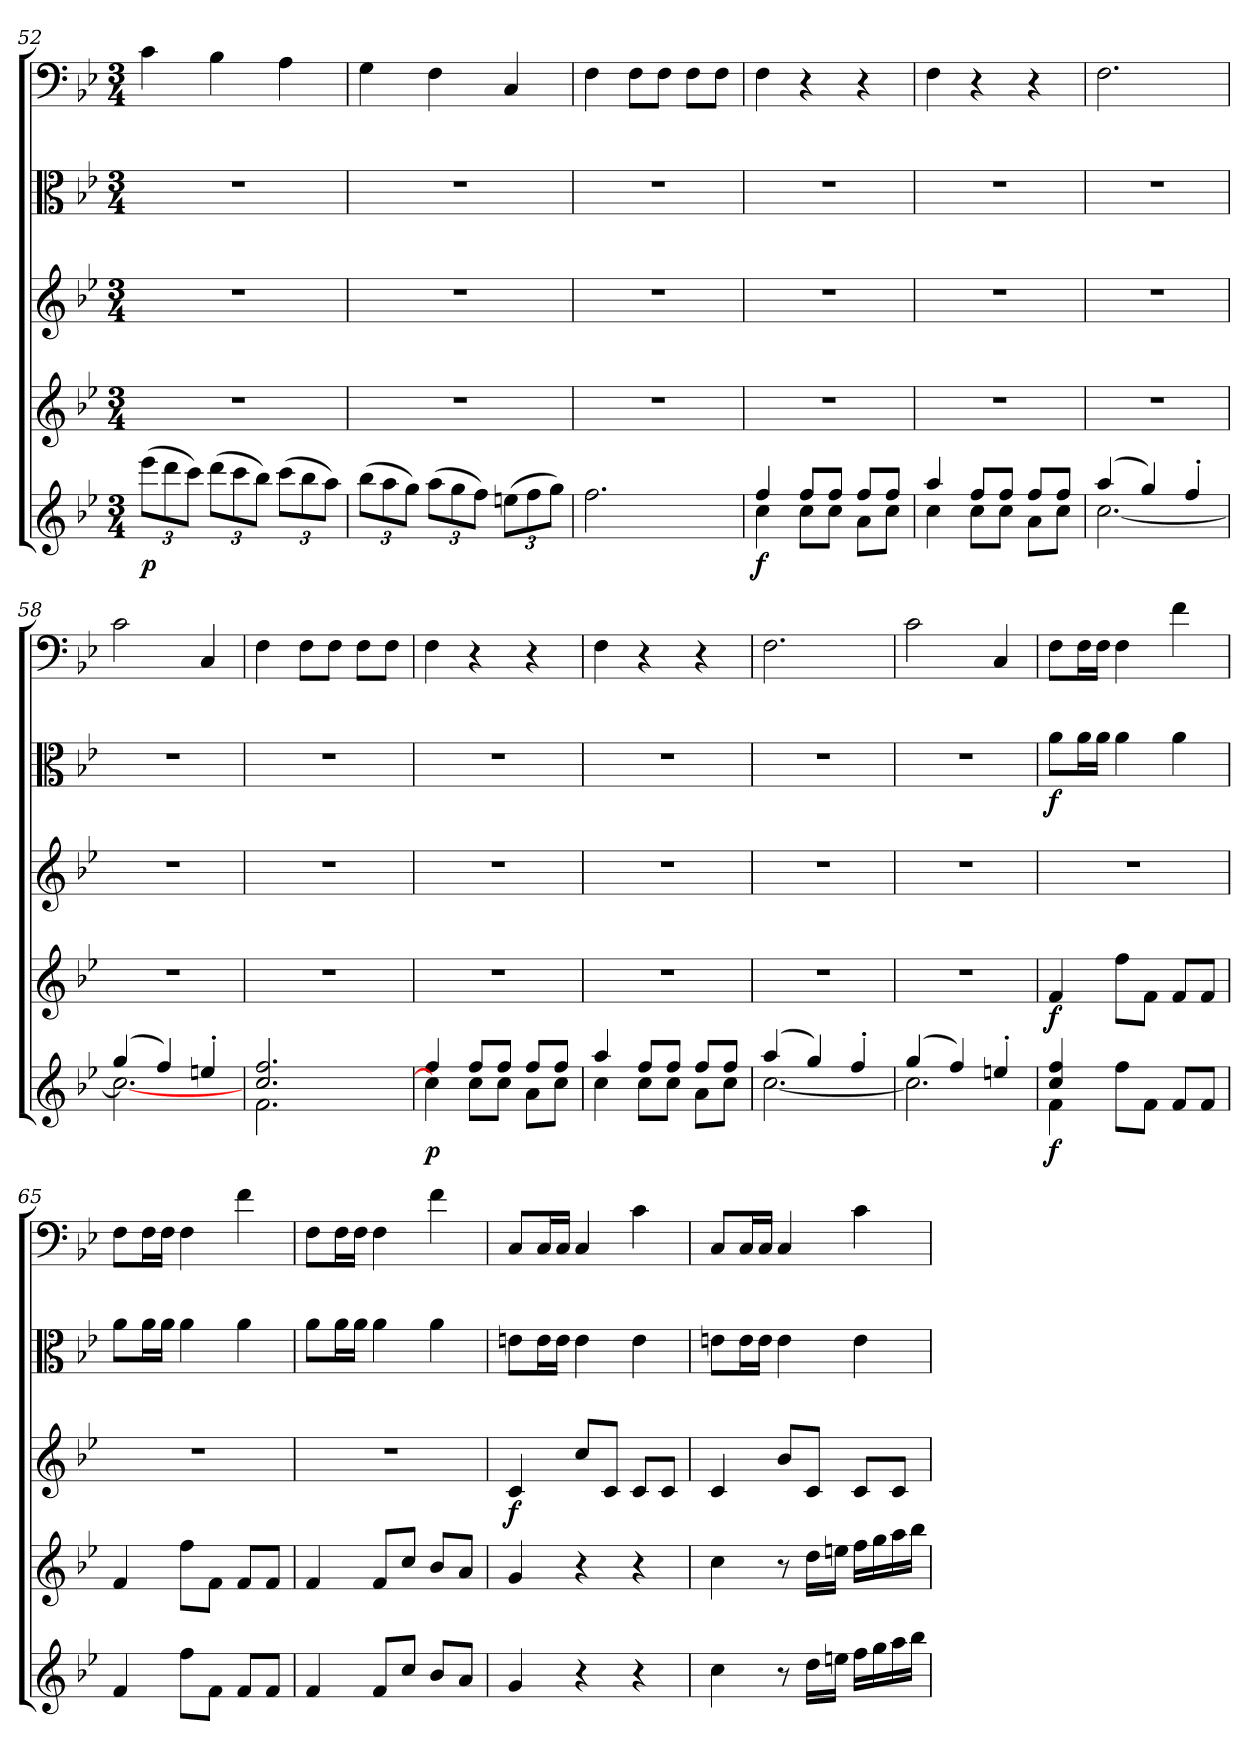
**kern	**dynam	**kern	**dynam	**kern	**dynam	**kern	**dynam	**kern
*part5	*part5	*part4	*part4	*part3	*part3	*part2	*part2	*part1
*staff5	*staff5	*staff4	*staff4	*staff3	*staff3	*staff2	*staff2	*staff1
*clefG2	*	*clefG2	*	*clefG2	*	*clefC3	*	*clefF4
*k[b-e-]	*	*k[b-e-]	*	*k[b-e-]	*	*k[b-e-]	*	*k[b-e-]
*B-:	*	*B-:	*	*B-:	*	*B-:	*	*B-:
*M3/4	*	*M3/4	*	*M3/4	*	*M3/4	*	*M3/4
=52	=52	=52	=52	=52	=52	=52	=52	=52
(12eee-\L	p	2.r	.	2.r	.	2.r	.	4c\
12ddd\	.	.	.	.	.	.	.	.
12ccc\J)	.	.	.	.	.	.	.	.
(12ddd\L	.	.	.	.	.	.	.	4B-\
12ccc\	.	.	.	.	.	.	.	.
12bb-\J)	.	.	.	.	.	.	.	.
(12ccc\L	.	.	.	.	.	.	.	4A\
12bb-\	.	.	.	.	.	.	.	.
12aa\J)	.	.	.	.	.	.	.	.
=53	=53	=53	=53	=53	=53	=53	=53	=53
(12bb-\L	.	2.r	.	2.r	.	2.r	.	4G\
12aa\	.	.	.	.	.	.	.	.
12gg\J)	.	.	.	.	.	.	.	.
(12aa\L	.	.	.	.	.	.	.	4F\
12gg\	.	.	.	.	.	.	.	.
12ff\J)	.	.	.	.	.	.	.	.
(12een\L	.	.	.	.	.	.	.	4C/
12ff\	.	.	.	.	.	.	.	.
12gg\J)	.	.	.	.	.	.	.	.
=54	=54	=54	=54	=54	=54	=54	=54	=54
2.ff\	.	2.r	.	2.r	.	2.r	.	4F\
.	.	.	.	.	.	.	.	8F\L
.	.	.	.	.	.	.	.	8F\J
.	.	.	.	.	.	.	.	8F\L
.	.	.	.	.	.	.	.	8F\J
=55	=55	=55	=55	=55	=55	=55	=55	=55
*^	*	*	*	*	*	*	*	*
4ff/	4cc\	f	2.r	.	2.r	.	2.r	.	4F\
8ff/L	8cc\L	.	.	.	.	.	.	.	4r
8ff/J	8cc\J	.	.	.	.	.	.	.	.
8ff/L	8a\L	.	.	.	.	.	.	.	4r
8ff/J	8cc\J	.	.	.	.	.	.	.	.
=56	=56	=56	=56	=56	=56	=56	=56	=56	=56
4aa/	4cc\	.	2.r	.	2.r	.	2.r	.	4F\
8ff/L	8cc\L	.	.	.	.	.	.	.	4r
8ff/J	8cc\J	.	.	.	.	.	.	.	.
8ff/L	8a\L	.	.	.	.	.	.	.	4r
8ff/J	8cc\J	.	.	.	.	.	.	.	.
=57	=57	=57	=57	=57	=57	=57	=57	=57	=57
(4aa/	[2.cc\	.	2.r	.	2.r	.	2.r	.	2.F\
4gg/)	.	.	.	.	.	.	.	.	.
4ff'/	.	.	.	.	.	.	.	.	.
=58	=58	=58	=58	=58	=58	=58	=58	=58	=58
(4gg/	2.cc\_	.	2.r	.	2.r	.	2.r	.	2c\
4ff/)	.	.	.	.	.	.	.	.	.
4een'/	.	.	.	.	.	.	.	.	4C/
=59	=59	=59	=59	=59	=59	=59	=59	=59	=59
2.cc/ 2.ff/	2.f\	.	2.r	.	2.r	.	2.r	.	4F\
.	.	.	.	.	.	.	.	.	8F\L
.	.	.	.	.	.	.	.	.	8F\J
.	.	.	.	.	.	.	.	.	8F\L
.	.	.	.	.	.	.	.	.	8F\J
=60	=60	=60	=60	=60	=60	=60	=60	=60	=60
4ff/	4cc\]	p	2.r	.	2.r	.	2.r	.	4F\
8ff/L	8cc\L	.	.	.	.	.	.	.	4r
8ff/J	8cc\J	.	.	.	.	.	.	.	.
8ff/L	8a\L	.	.	.	.	.	.	.	4r
8ff/J	8cc\J	.	.	.	.	.	.	.	.
=61	=61	=61	=61	=61	=61	=61	=61	=61	=61
4aa/	4cc\	.	2.r	.	2.r	.	2.r	.	4F\
8ff/L	8cc\L	.	.	.	.	.	.	.	4r
8ff/J	8cc\J	.	.	.	.	.	.	.	.
8ff/L	8a\L	.	.	.	.	.	.	.	4r
8ff/J	8cc\J	.	.	.	.	.	.	.	.
=62	=62	=62	=62	=62	=62	=62	=62	=62	=62
(4aa/	[2.cc\	.	2.r	.	2.r	.	2.r	.	2.F\
4gg/)	.	.	.	.	.	.	.	.	.
4ff'/	.	.	.	.	.	.	.	.	.
=63	=63	=63	=63	=63	=63	=63	=63	=63	=63
(4gg/	2.cc\]	.	2.r	.	2.r	.	2.r	.	2c\
4ff/)	.	.	.	.	.	.	.	.	.
4een'/	.	.	.	.	.	.	.	.	4C/
=64	=64	=64	=64	=64	=64	=64	=64	=64	=64
4cc/ 4ff/	4f\	f	4f/	f	2.r	.	8a\L	f	8F\L
.	.	.	.	.	.	.	16a\L	.	16F\L
.	.	.	.	.	.	.	16a\JJ	.	16F\JJ
2ryy	8ff\L	.	8ff\L	.	.	.	4a\	.	4F\
.	8f\J	.	8f\J	.	.	.	.	.	.
.	8f/L	.	8f/L	.	.	.	4a\	.	4f\
.	8f/J	.	8f/J	.	.	.	.	.	.
*v	*v	*	*	*	*	*	*	*	*
=65	=65	=65	=65	=65	=65	=65	=65	=65
4f/	.	4f/	.	2.r	.	8a\L	.	8F\L
.	.	.	.	.	.	16a\L	.	16F\L
.	.	.	.	.	.	16a\JJ	.	16F\JJ
8ff\L	.	8ff\L	.	.	.	4a\	.	4F\
8f\J	.	8f\J	.	.	.	.	.	.
8f/L	.	8f/L	.	.	.	4a\	.	4f\
8f/J	.	8f/J	.	.	.	.	.	.
=66	=66	=66	=66	=66	=66	=66	=66	=66
4f/	.	4f/	.	2.r	.	8a\L	.	8F\L
.	.	.	.	.	.	16a\L	.	16F\L
.	.	.	.	.	.	16a\JJ	.	16F\JJ
8f/L	.	8f/L	.	.	.	4a\	.	4F\
8cc/J	.	8cc/J	.	.	.	.	.	.
8b-/L	.	8b-/L	.	.	.	4a\	.	4f\
8a/J	.	8a/J	.	.	.	.	.	.
=67	=67	=67	=67	=67	=67	=67	=67	=67
4g/	.	4g/	.	4c/	f	8en\L	.	8C/L
.	.	.	.	.	.	16e\L	.	16C/L
.	.	.	.	.	.	16e\JJ	.	16C/JJ
4r	.	4r	.	8cc/L	.	4e\	.	4C/
.	.	.	.	8c/J	.	.	.	.
4r	.	4r	.	8c/L	.	4e\	.	4c\
.	.	.	.	8c/J	.	.	.	.
=68	=68	=68	=68	=68	=68	=68	=68	=68
4cc\	.	4cc\	.	4c/	.	8en\L	.	8C/L
.	.	.	.	.	.	16e\L	.	16C/L
.	.	.	.	.	.	16e\JJ	.	16C/JJ
8r	.	8r	.	8b-/L	.	4e\	.	4C/
16dd\LL	.	16dd\LL	.	8c/J	.	.	.	.
16een\JJ	.	16een\JJ	.	.	.	.	.	.
16ff\LL	.	16ff\LL	.	8c/L	.	4e\	.	4c\
16gg\	.	16gg\	.	.	.	.	.	.
16aa\	.	16aa\	.	8c/J	.	.	.	.
16bb-\JJ	.	16bb-\JJ	.	.	.	.	.	.
=	=	=	=	=	=	=	=	=
*-	*-	*-	*-	*-	*-	*-	*-	*-
